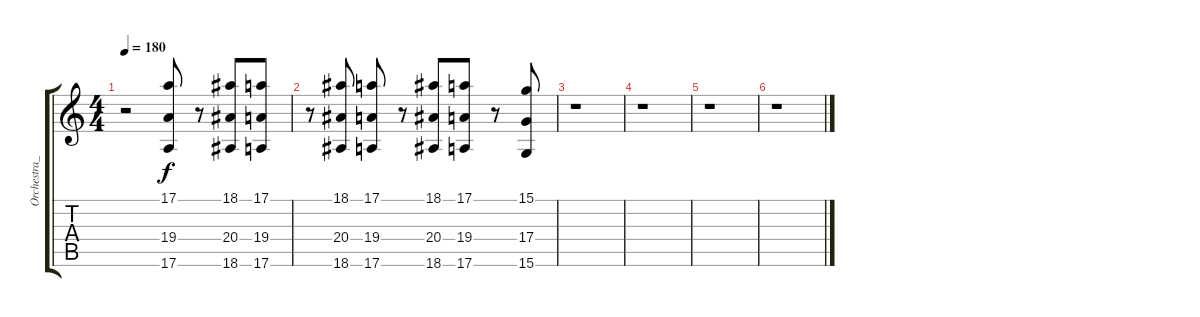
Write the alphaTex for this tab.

\track ("Orchestra_Pit" "Orchestra_") {instrument orchestrahit}
\staff {score tabs}
\tuning (E4 B3 G3 D3 A2 E2) {hide}
\ts (4 4)
\tempo 180
\clef g2
\ks c
r.2{dy f} (17.1 19.4 17.6).8 r.8 (18.1 20.4 18.6).8 (17.1 19.4 17.6).8 |
r.8 (18.1 20.4 18.6).8 (17.1 19.4 17.6).8 r.8 (18.1 20.4 18.6).8 (17.1 19.4 17.6).8 r.8 (15.1 17.4 15.6).8 |
r.1 |
r.1 |
r.1 |
r.1
